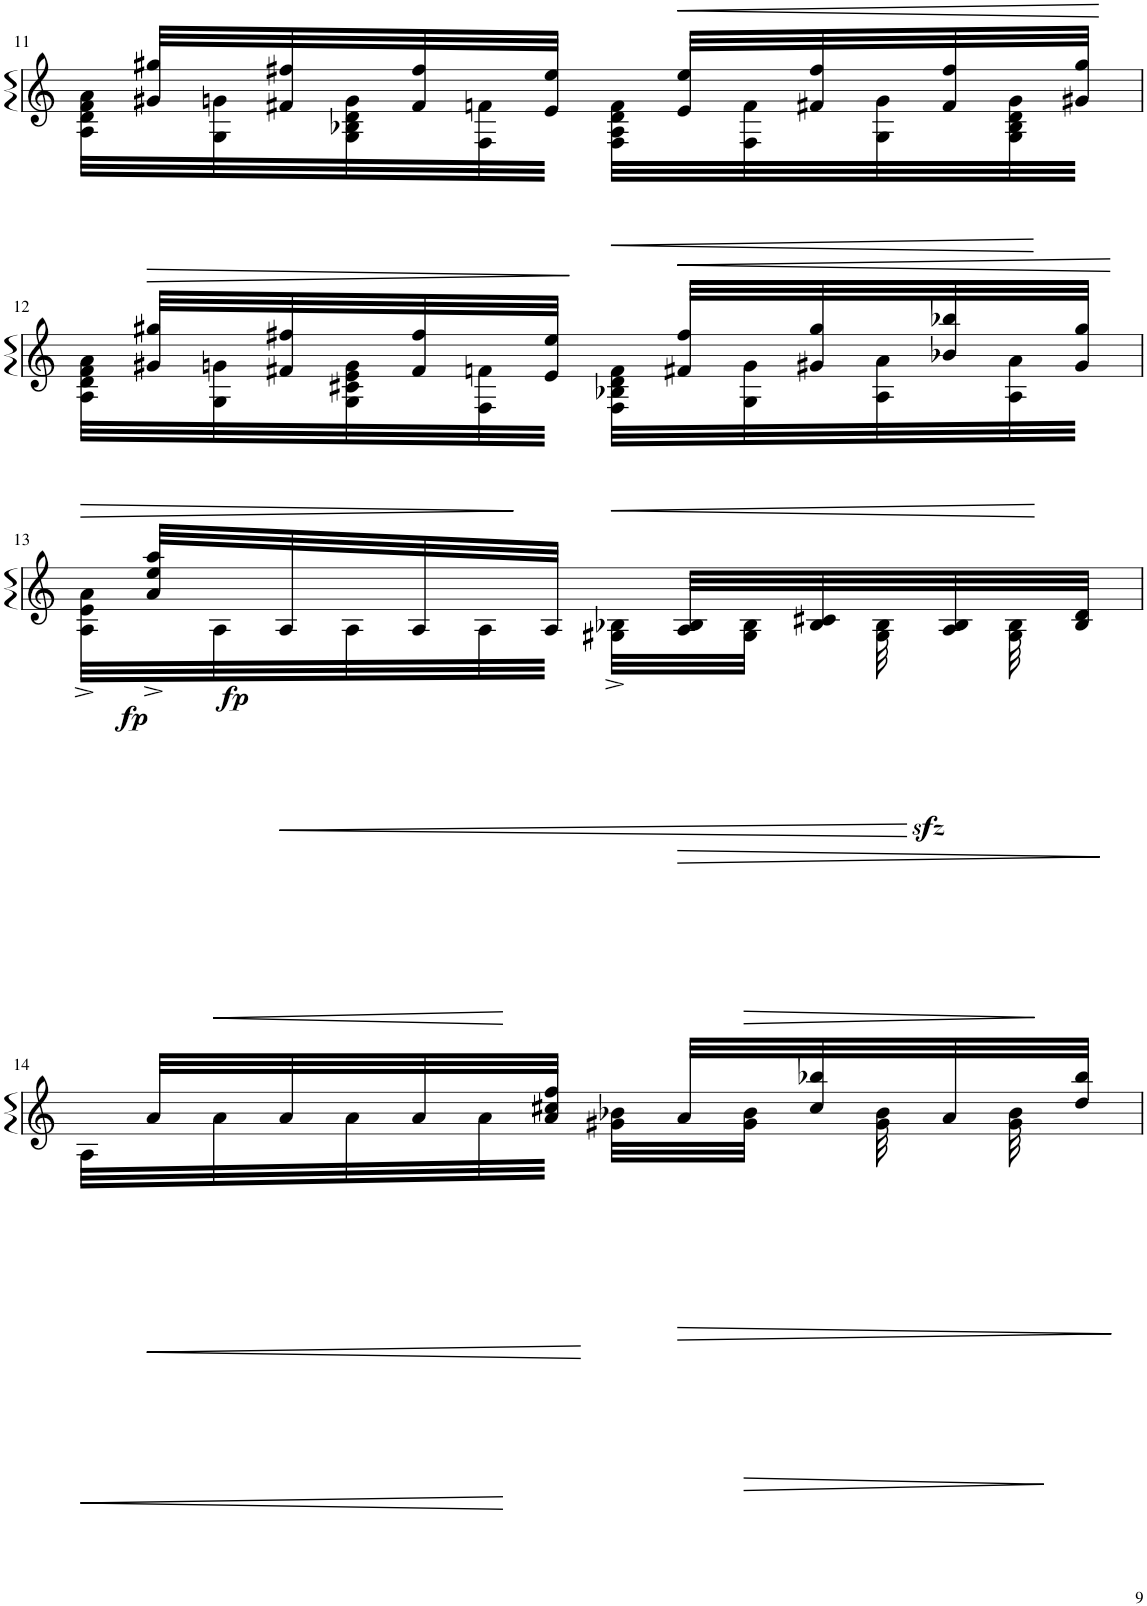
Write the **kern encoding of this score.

**kern	**dynam
*part1	*part1
*staff1	*staff1
*I"Piano	*
*I'Pno	*
!!LO:PB:g=z
*clefG2	*
*k[]	*
*M2/4	*
=11	=11
*^	*
32ryy	32A\ 32d\ 32f\ 32a\LLL	.
32g#X/ 32gg#X/LLL	32ryy	.
32ryy	32G\ 32gn\	.
32f#X/ 32ff#X/	32ryy	.
32ryy	32G\ 32B-X\ 32d\ 32g\	.
32f#/ 32ff#/	32ryy	.
32ryy	32F\ 32fn\	.
32e/ 32ee/JJJ	32ryy	.
!	!	!LO:HP:b
32ryy	32F\ 32A\ 32d\ 32f\LLL	<
!	!	!LO:HP:b
32e/ 32ee/LLL	32ryy	<
32ryy	32F\ 32f\	.
32f#X/ 32ff#/	32ryy	.
32ryy	32G\ 32g\	.
32f#/ 32ff#/	32ryy	.
32ryy	32G\ 32B-\ 32d\ 32g\	.
32g#X/ 32gg#/JJJ	32ryy	[
*v	*v	*
.	[
!!LO:LB:g=z
=12	=12
!	!LO:HP:b
*^	*
32ryy	32A\ 32d\ 32f\ 32a\LLL	>
!	!	!LO:HP:b
32g#X/ 32gg#X/LLL	32ryy	>
32ryy	32G\ 32gn\	.
32f#X/ 32ff#X/	32ryy	.
32ryy	32G\ 32c#X\ 32e\ 32g\	.
32f#/ 32ff#/	32ryy	.
32ryy	32F\ 32fn\	.
32e/ 32ee/JJJ	32ryy	]
!	!	!LO:HP:n=1:b
32ryy	32F\ 32B-X\ 32d\ 32f\LLL	] <
!	!	!LO:HP:b
32f#X/ 32ff#/LLL	32ryy	<
32ryy	32G\ 32g\	.
32g#X/ 32gg#/	32ryy	.
32ryy	32A\ 32a\	.
32b-X/ 32bb-X/	32ryy	.
32ryy	32A\ 32a\	.
32g#/ 32gg#/JJJ	32ryy	[
*v	*v	*
.	[
!!LO:LB:g=z
=13	=13
*^	*
!	!	!LO:DY:b
32ryy	32A\^ 32e\^ 32a\^LLL	fp
!	!	!LO:DY:b
32a/^ 32ee/^ 32aa/^LLL	32ryy	fp
!	!	!LO:HP:b
32ryy	32A\	<
!	!	!LO:HP:b
32A/	32ryy	<
32ryy	32A\	.
32A/	32ryy	.
32ryy	32A\	.
32A/JJJ	32ryy	[
!	!	!LO:DY:n=1:b
32ryy	32G#X\^ 32B-X\^LLL	[ sfz
!	!	!LO:HP:b
32A/ 32B-/LLL	32ryy	>
!	!	!LO:HP:b
32ryy	32G#\ 32B-\JJJ	>
32B-/ 32c#X/	32ryy	.
32ryy	32G#\ 32B-\	.
32A/ 32B-/	32ryy	.
32ryy	32G#\ 32B-\	.
32B-/ 32d/JJJ	32ryy	]
*v	*v	*
.	]
!!LO:LB:g=z
=14	=14
!	!LO:HP:b
*^	*
32ryy	32A\LLL	<
!	!	!LO:HP:b
32a/LLL	32ryy	<
32ryy	32a\	.
32a/	32ryy	.
32ryy	32a\	.
32a/	32ryy	.
32ryy	32a\	.
32a/ 32cc#X/ 32ff/JJJ	32ryy	[
32ryy	32g#X\ 32b-X\LLL	[
!	!	!LO:HP:b
32a/LLL	32ryy	>
!	!	!LO:HP:b
32ryy	32g#\ 32b-\JJJ	>
32cc#/ 32bb-X/	32ryy	.
32ryy	32g#\ 32b-\	.
32a/	32ryy	.
32ryy	32g#\ 32b-\	.
32dd/ 32bb-/JJJ	32ryy	]
*v	*v	*
.	]
=	=
*-	*-
